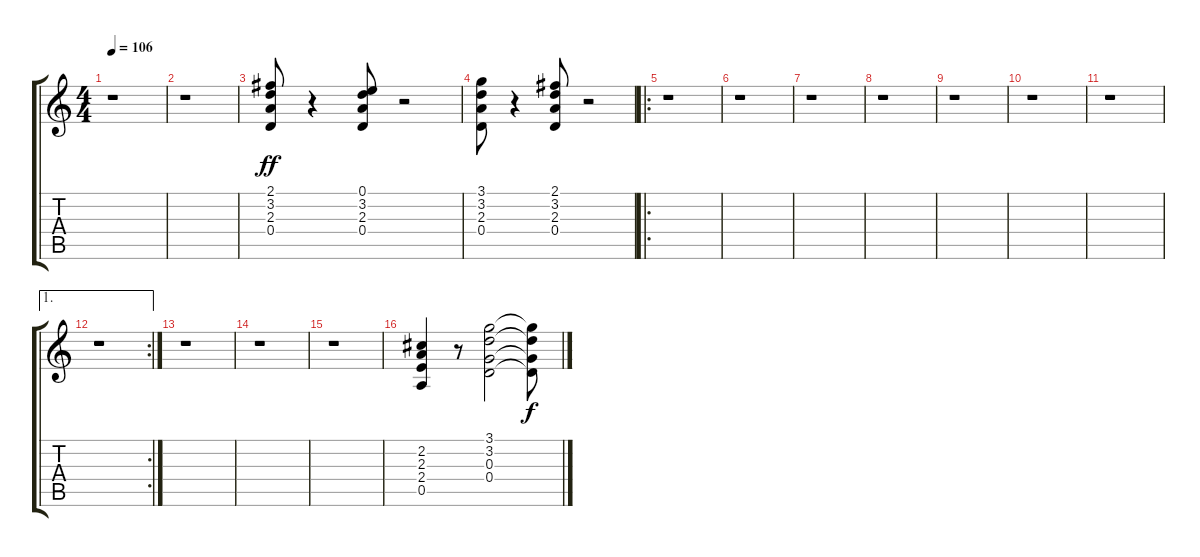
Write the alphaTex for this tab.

\track "" {instrument distortionguitar}
\staff {score tabs}
\tuning (E4 B3 G3 D3 A2 E2) {hide}
\ts (4 4)
\tempo 106
\clef g2
\ks c
r.1{dy ff instrument distortionguitar} |
r.1 |
(2.1 3.2 2.3 0.4).8 r.4 (0.1 3.2 2.3 0.4).8 r.2 |
(3.1 3.2 2.3 0.4).8 r.4 (2.1 3.2 2.3 0.4).8 r.2 |
\ro
r.1 |
r.1 |
r.1 |
r.1 |
r.1 |
r.1 |
r.1 |
\ae 1
\rc 2
r.1 |
r.1 |
r.1 |
r.1 |
(2.2 2.3 2.4 0.5).4 r.8 (3.1 3.2 0.3 0.4).2 (3.1{t} 3.2{t} 0.3{t} 0.4{t}).8{dy f}
